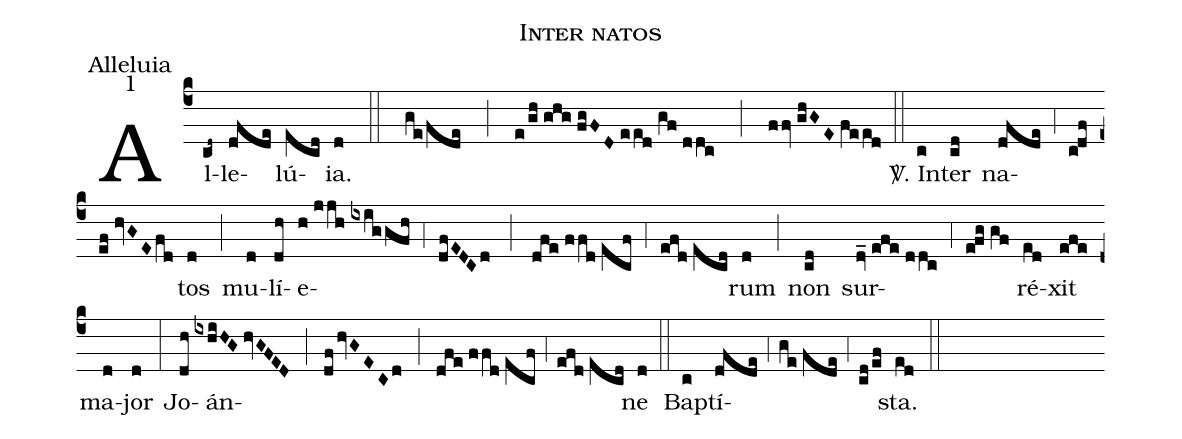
name:Inter natos;
office-part:Alleluia;
mode:1;
%%
(c4) Al(cd~)le(dfde)lú(ecd)ia.(d :: ge/fde ; e/gh//ghg//fgFD//e/ed//gf//d/dc ; f/fv//ghGE//fe/ed) (::) <sp>V/</sp>. In(c)ter(cd) na(dfde/;4/c!df//ef//hvGE/fd)tos(d) (;) mu(d)lí(dh)e(h//j/jh//ixig/gfh/;4/dfEDCd//;//dfe//f/fd//ecf/;4/efd//ecd)rum(d) (;) non(cd) sur(dv_//efe//d/dc/;4/e!fg//gf)ré(ed)xit(efe) ma(d)jor(d) (:) Jo(dh)án(ixhiHG//hvGFED//;//df/hvGECd//;//dfe//f/fd//ecf/;4/efd//ecd)ne(d) (::) Bap(c)tí(dfde/;4/ge//fde/;4/cd/ef)sta.(ed) (::)
